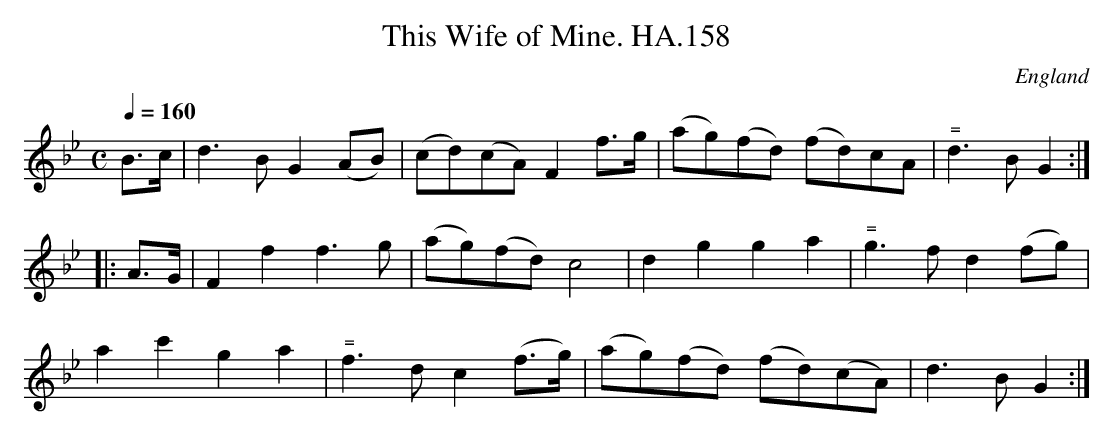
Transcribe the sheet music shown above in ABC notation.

X:1
T:This Wife of Mine. HA.158
M:C
L:1/8
Q:1/4=160
O:England
K:G minor
B>c|d3B G2 (AB)|(cd)(cA) F2 f>g|(ag)(fd) (fd)cA|"^="d3B G2:|!
|:A>G|F2f2 f3g|(ag)(fd) c4|d2g2 g2a2|"^="g3f d2 (fg)|!
a2c'2 g2a2|"^="f3d c2 (f>g)|(ag)(fd) (fd)(cA)|d3B G2:|
